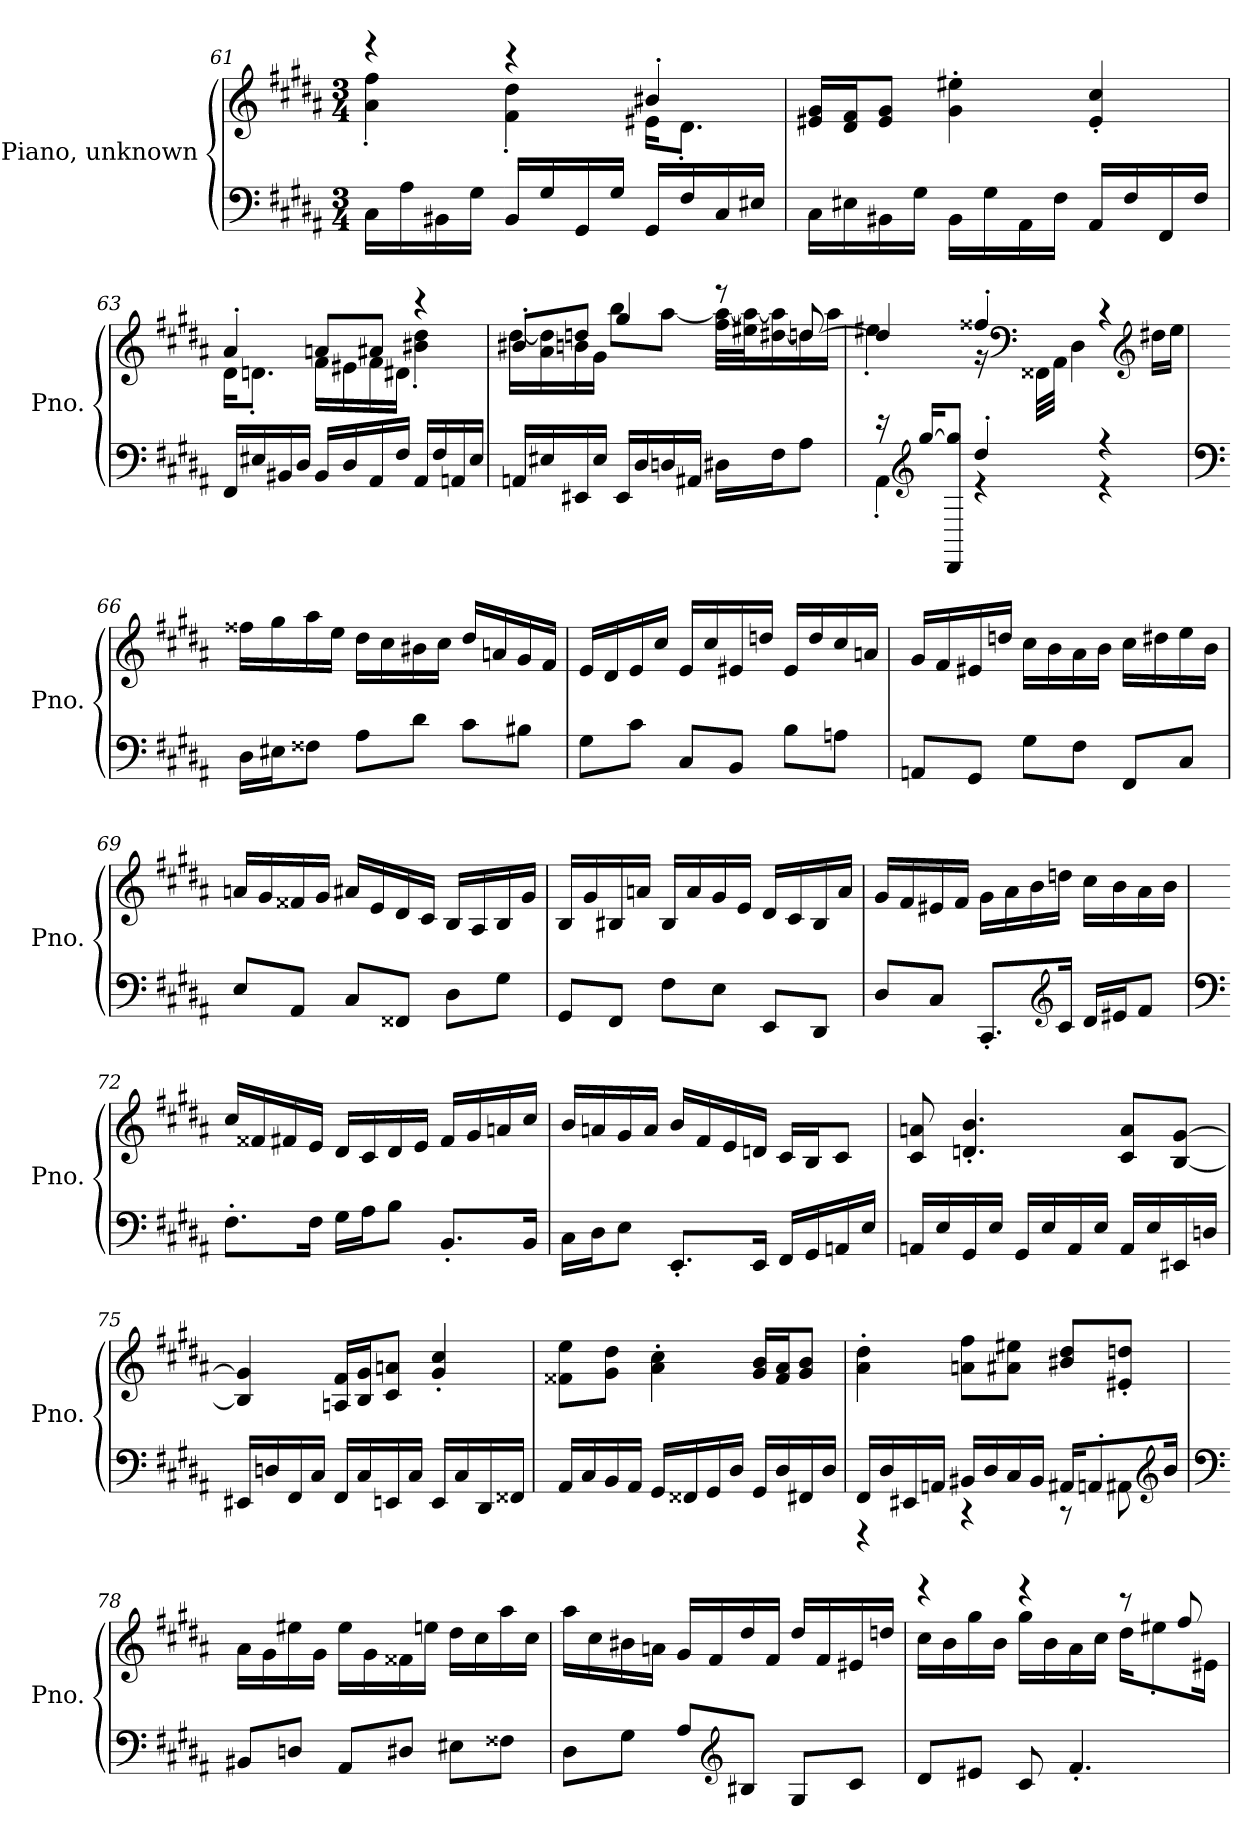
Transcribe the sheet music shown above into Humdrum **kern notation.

**kern	**kern
*part1	*part1
*staff2	*staff1
*I"Piano, unknown	*
*I'Pno.	*
!!LO:LB:g=z
*clefF4	*clefG2
*k[f#c#g#d#a#]	*k[f#c#g#d#a#]
*M3/4	*M3/4
=61	=61
*	*^
16C#\LL	4r	4a#\' 4ff#\'
16A#\	.	.
16BB#X\	.	.
16G#\JJ	.	.
16BB#/LL	4r	4f#\' 4dd#\'
16G#/	.	.
16GG#/	.	.
16G#/JJ	.	.
16GG#/LL	4b#X'/	16e#X\KL
16F#/	.	8.d#'\J
16C#/	.	.
16E#X/JJ	.	.
*	*v	*v
=62	=62
16C#\LL	16e#X/ 16g#/LL
16E#X\	16d#/ 16f#/J
16BB#X\	8e#/ 8g#/J
16G#\JJ	.
16BB#\LL	4g#\' 4ee#X\'
16G#\	.
16AA#\	.
16F#\JJ	.
16AA#/LL	4e#/' 4cc#/'
16F#/	.
16FF#/	.
16F#/JJ	.
!!LO:LB:g=z
=63	=63
*	*^
16FF#/LL	4a#'/	16d#\KL
16E#X/	.	8.dn'\J
16BB#X/	.	.
16D#/JJ	.	.
16BB#/LL	8an/L	16f#\LL
16D#/	.	16e#X\
16AA#/	8a#X/J	16f#\
16F#/JJ	.	16d#X\JJ
16AA#/LL	4r	4b#X\' 4dd#\'
16F#/	.	.
16AAn/	.	.
16E#/JJ	.	.
=64	=64	=64
16AAn/LL	8b#X'/L	[16dd#\LL
16E#X/	.	16a#\ 16dd#\]
16EE#X/	8ddn/J	16bn\
16E#/JJ	.	16g#\JJ
16EE#/LL	4gg#/	8bb\L
16D#/	.	.
16Dn/	.	[8aa#\J
16AA#X/JJ	.	.
16D#X\LL	8r	32ff#\ 32aa#\_LLL
.	.	32ee#X\ 32aa#\_J
16F#\J	.	[16dd#X\ 16aa#\]
8A#\J	[8ddn/	16dd#\]
.	.	16aa#\JJ
!!LO:LB:g=z	!!
=65	=65	=65
*^	*	*
16r	4AA#'\	4dd/]	4ee#X'\
*clefG2	*	*	*
[16gg#/KL	.	.	.
8DD#/ 8gg#/]J	.	.	.
4dd#'/	4r	4ff##X'/	16r
*	*	*clefF4	*
.	.	.	32FF##X\LLL
.	.	.	32AA#\JJJ
.	.	.	4D#\
4r	4r	4r	.
*	*	*clefG2	*
.	.	.	16dd#X\LL
.	.	.	16ee#\JJ
*v	*v	*	*
*	*v	*v
=66	=66
*clefF4	*
16D#\LL	16ff##X\LL
16E#X\J	16gg#\
8F##X\J	16aa#\
.	16ee\JJ
8A#\L	16dd#\LL
.	16cc#\
8d#\J	16b#X\
.	16cc#\JJ
8c#\L	16dd#/LL
.	16an/
8B#X\J	16g#/
.	16f#/JJ
!!LO:PB:g=z
=67	=67
8G#\L	16e/LL
.	16d#/
8c#\J	16e/
.	16cc#/JJ
8C#/L	16e/LL
.	16cc#/
8BB/J	16e#X/
.	16ddn/JJ
8B\L	16e#/LL
.	16dd/
8An\J	16cc#/
.	16an/JJ
=68	=68
8AAn/L	16g#/LL
.	16f#/
8GG#/J	16e#X/
.	16ddn/JJ
8G#\L	16cc#\LL
.	16b\
8F#\J	16a#\
.	16b\JJ
8FF#/L	16cc#\LL
.	16dd#X\
8C#/J	16ee\
.	16b\JJ
=69	=69
8E/L	16an/LL
.	16g#/
8AA#/J	16f##X/
.	16g#/JJ
8C#/L	16a#X/LL
.	16e/
8FF##X/J	16d#/
.	16c#/JJ
8D#\L	16B/LL
.	16A#/
8G#\J	16B/
.	16g#/JJ
!!LO:LB:g=z
=70	=70
8GG#/L	16B/LL
.	16g#/
8FF#/J	16B#X/
.	16an/JJ
8F#\L	16B#/LL
.	16a/
8E\J	16g#/
.	16e/JJ
8EE/L	16d#/LL
.	16c#/
8DD#/J	16B#/
.	16a/JJ
=71	=71
8D#/L	16g#/LL
.	16f#/
8C#/J	16e#X/
.	16f#/JJ
8.CC#'/L	16g#\LL
.	16a#\
.	16b\
*clefG2	*
16c#/Jk	16ddn\JJ
16d#/LL	16cc#\LL
16e#X/J	16b\
8f#/J	16a#\
.	16b\JJ
!!LO:LB:g=z
=72	=72
*clefF4	*
8.F#'\L	16cc#/LL
.	16f##X/
.	16f#X/
16F#\Jk	16e/JJ
16G#\LL	16d#/LL
16A#\J	16c#/
8B\J	16d#/
.	16e/JJ
8.BB'/L	16f#/LL
.	16g#/
.	16an/
16BB/Jk	16cc#/JJ
=73	=73
16C#\LL	16b/LL
16D#\J	16an/
8E\J	16g#/
.	16a/JJ
8.EE'/L	16b/LL
.	16f#/
.	16e/
16EE/Jk	16dn/JJ
16FF#/LL	16c#/LL
16GG#/	16B/J
16AAn/	8c#/J
16E/JJ	.
=74	=74
16AAn/LL	8c#/ 8an/
16E/	.
16GG#/	4.dn/' 4.b/'
16E/JJ	.
16GG#/LL	.
16E/	.
16AA/	.
16E/JJ	.
16AA/LL	8c#/ 8a/L
16E/	.
16EE#X/	[8B/ [8g#/J
16Dn/JJ	.
!!LO:LB:g=z
=75	=75
16EE#X/LL	4B/] 4g#/]
16Dn/	.
16FF#/	.
16C#/JJ	.
16FF#/LL	16An/ 16f#/LL
16C#/	16B/ 16g#/J
16EEn/	8c#/ 8an/J
16C#/JJ	.
16EE/LL	4g#/' 4cc#/'
16C#/	.
16DD#/	.
16FF##X/JJ	.
=76	=76
16AA#/LL	8f##X\ 8ee\L
16C#/	.
16BB/	8g#\ 8dd#\J
16AA#/JJ	.
16GG#/LL	4a#\' 4cc#\'
16FF##X/	.
16GG#/	.
16D#/JJ	.
16GG#/LL	16g#/ 16b/LL
16D#/	16f##/ 16a#/J
16FF#X/	8g#/ 8b/J
16D#/JJ	.
!!LO:LB:g=z
=77	=77
*^	*
16FF#/LL	4r	4a#\' 4dd#\'
16D#/	.	.
16EE#X/	.	.
16AAn/JJ	.	.
16BB#X/LL	4r	8an\ 8ff#\L
16D#/	.	.
16C#/	.	8a#X\ 8ee#X\J
16BB#/JJ	.	.
16AA#X/KL	8r	8b#X/ 8dd#/L
8AAn'/	.	.
.	8AA#X\	8e#X/' 8ddn/'J
*clefG2	*	*
16b/Jk	.	.
*v	*v	*
=78	=78
*clefF4	*
8BB#X/L	16a#\LL
.	16g#\
8Dn/J	16ee#X\
.	16g#\JJ
8AA#/L	16ee#\LL
.	16g#\
8D#X/J	16f##X\
.	16een\JJ
8E#X\L	16dd#\LL
.	16cc#\
8F##X\J	16aa#\
.	16cc#\JJ
!!LO:LB:g=z
=79	=79
8D#\L	16aa#\LL
.	16cc#\
8G#\J	16b#X\
.	16an\JJ
8A#/L	16g#/LL
.	16f#/
*clefG2	*
8B#X/J	16dd#/
.	16f#/JJ
8G#/L	16dd#/LL
.	16f#/
8c#/J	16e#X/
.	16ddn/JJ
=80	=80
*	*^
8d#/L	4r	16cc#\LL
.	.	16b\
8e#X/J	.	16gg#\
.	.	16b\JJ
8c#/	4r	16gg#\LL
.	.	16b\
4.f#'/	.	16a#\
.	.	16cc#\JJ
.	8r	16dd#\KL
.	.	8ee#X'\
.	8ff#/	.
.	.	16e#X\Jk
*	*v	*v
=	=
*-	*-
